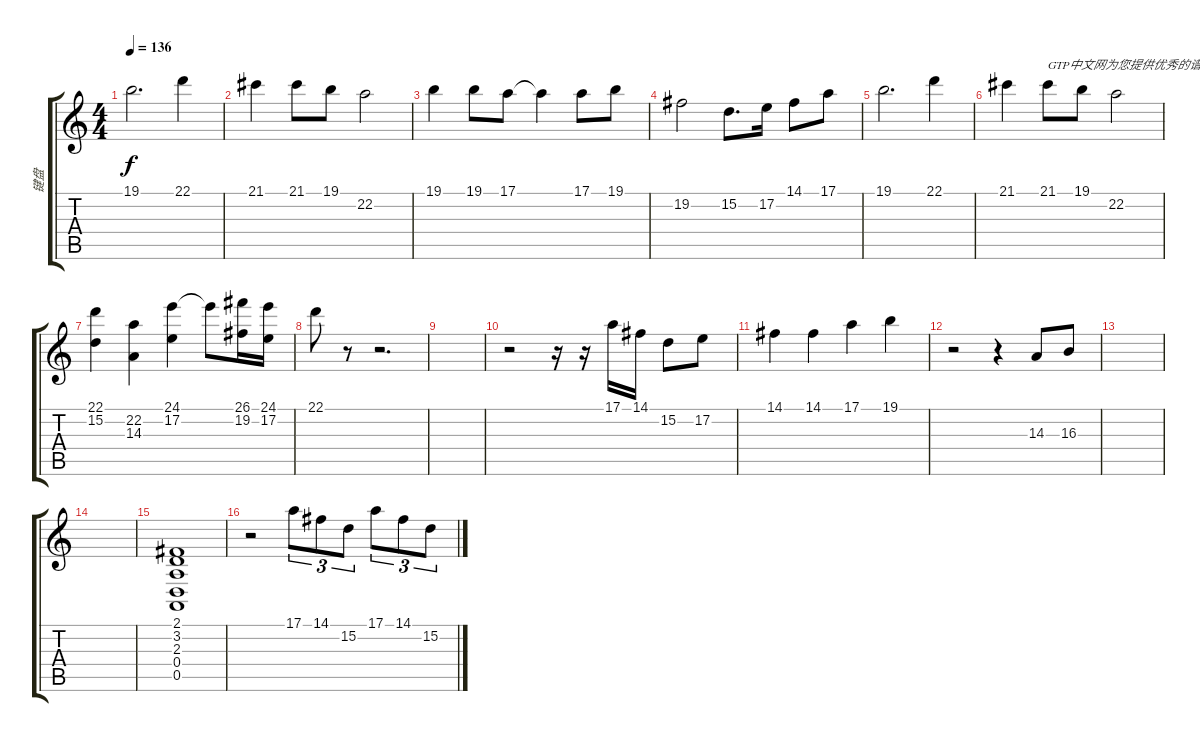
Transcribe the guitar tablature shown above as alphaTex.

\track ("键盘" "键盘") {instrument brightacousticpiano}
\staff {score tabs}
\tuning (E4 B3 G3 D3 A2 E2) {hide}
\ts (4 4)
\tempo 136
\clef g2
\ks c
19.1.2{d dy f} 22.1.4 |
21.1.4 21.1.8 19.1.8 22.2.2 |
19.1.4 19.1.8 17.1.8 17.1{t}.4 17.1.8 19.1.8 |
19.2.2 15.2.8{d} 17.2.16 14.1.8 17.1.8 |
19.1.2{d} 22.1.4 |
21.1.4 21.1.8{txt "GTP中文网为您提供优秀的谱子"} 19.1.8 22.2.2 |
(22.1 15.2).4 (22.2 14.3).4 (24.1 17.2).4 24.1{t}.8 (26.1 19.2).16 (24.1 17.2).16 |
22.1.8 r.8 r.2{d} |
|
r.2 r.16 r.16 17.1.16 14.1.16 15.2.8 17.2.8 |
14.1.4 14.1.4 17.1.4 19.1.4 |
r.2 r.4 14.3.8 16.3.8 |
|
|
(2.1 3.2 2.3 0.4 0.5).1 |
r.2 17.1.8{tu (3 2)} 14.1.8{tu (3 2)} 15.2.8{tu (3 2)} 17.1.8{tu (3 2)} 14.1.8{tu (3 2)} 15.2.8{tu (3 2)}
